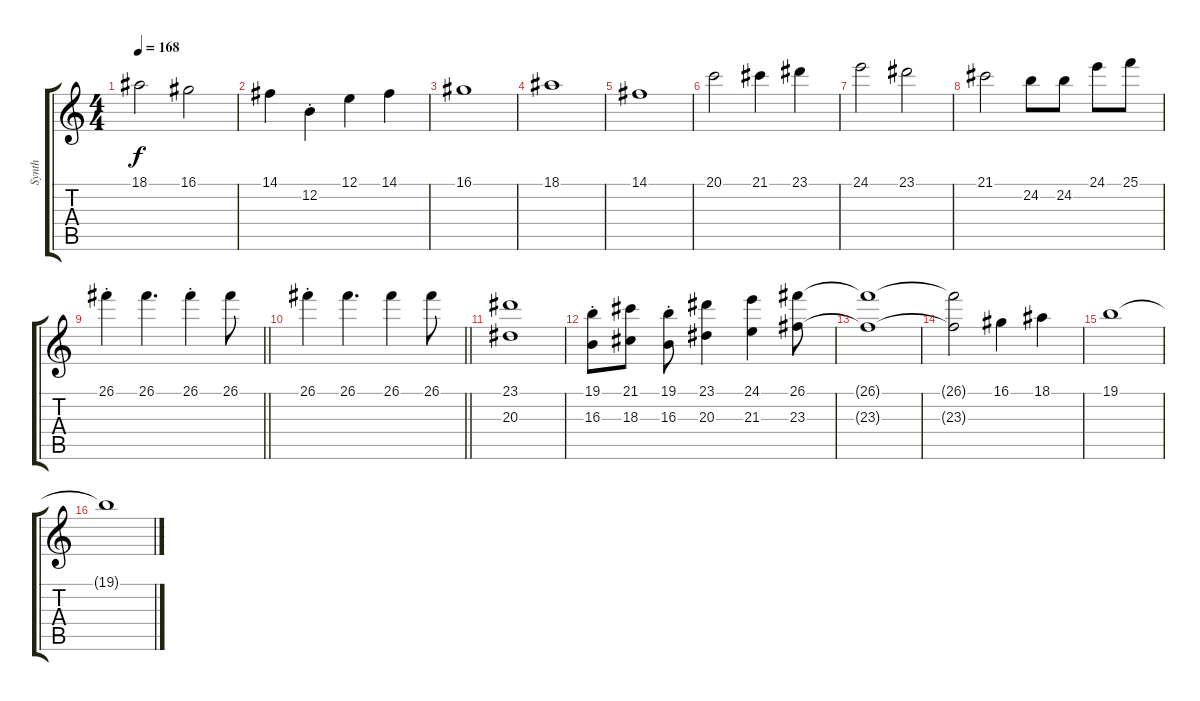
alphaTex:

\track ("Synth" "Synth") {instrument lead2sawtooth}
\staff {score tabs}
\tuning (E4 B3 G3 D3 A2 E2) {hide}
\ts (4 4)
\tempo 168
\clef g2
\ks c
18.1.2{dy f} 16.1.2 |
14.1.4 12.2{st}.4 12.1.4 14.1.4 |
16.1.1 |
18.1.1 |
14.1.1 |
20.1.2 21.1.4 23.1.4 |
24.1.2 23.1.2 |
21.1.2 24.2.8 24.2.8 24.1.8 25.1.8 |
\barLineRight lightlight
26.1{st}.4 26.1.4{d} 26.1{st}.4 26.1.8 |
\barLineRight lightlight
26.1{st}.4 26.1.4{d} 26.1.4 26.1.8 |
(23.1 20.3).1 |
(19.1{st} 16.3{st}).8 (21.1 18.3).8 (19.1{st} 16.3{st}).8 (23.1 20.3).4 (24.1 21.3).4 (26.1 23.3).8 |
(26.1{t} 23.3{t}).1 |
(26.1{t} 23.3{t}).2 16.1.4 18.1.4 |
19.1.1 |
19.1{t}.1
